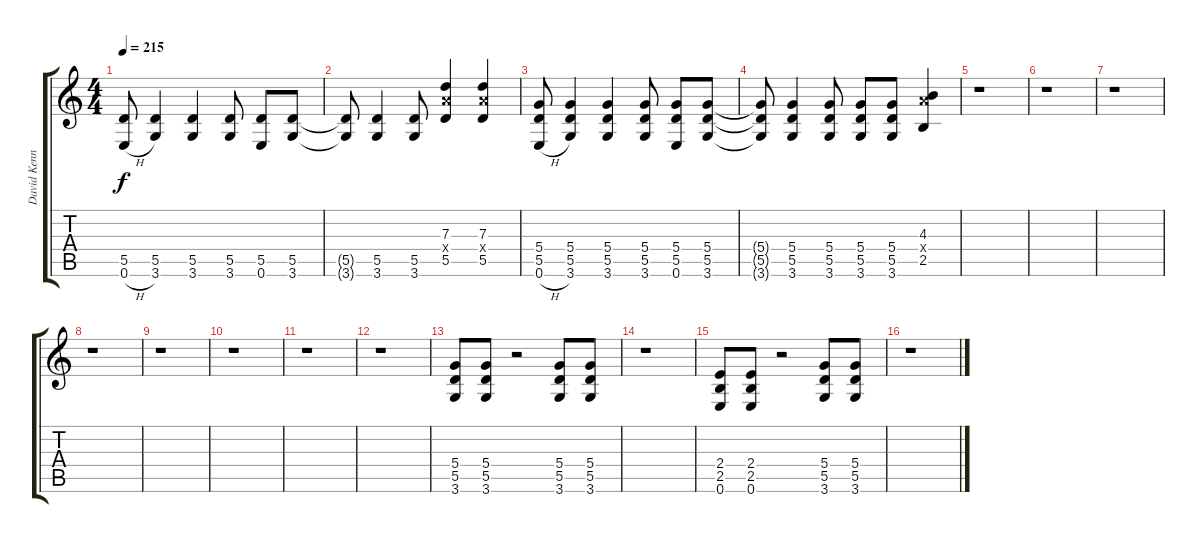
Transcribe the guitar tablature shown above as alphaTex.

\track ("David Kennedy (Guitar)" "David Kenn") {instrument distortionguitar}
\staff {score tabs}
\tuning (E4 B3 G3 D3 A2 E2) {hide}
\ts (4 4)
\tempo 215
\clef g2
\ks c
(5.5 0.6{h}).8{dy f} (5.5 3.6).4 (5.5 3.6).4 (5.5 3.6).8 (5.5 0.6).8 (5.5 3.6).8 |
(5.5{t} 3.6{t}).8 (5.5 3.6).4 (5.5 3.6).8 (7.3 7.4{x} 5.5).4 (7.3 7.4{x} 5.5).4 |
(5.4 5.5 0.6{h}).8 (5.4 5.5 3.6).4 (5.4 5.5 3.6).4 (5.4 5.5 3.6).8 (5.4 5.5 0.6).8 (5.4 5.5 3.6).8 |
(5.4{t} 5.5{t} 3.6{t}).8 (5.4 5.5 3.6).4 (5.4 5.5 3.6).8 (5.4 5.5 3.6).8 (5.4 5.5 3.6).8 (4.3 7.4{x} 2.5).4 |
r.1 |
r.1 |
r.1 |
r.1 |
r.1 |
r.1 |
r.1 |
r.1 |
(5.4 5.5 3.6).8{volume 16 instrument overdrivenguitar} (5.4 5.5 3.6).8 r.2 (5.4 5.5 3.6).8 (5.4 5.5 3.6).8 |
r.1 |
(2.4 2.5 0.6).8 (2.4 2.5 0.6).8 r.2 (5.4 5.5 3.6).8 (5.4 5.5 3.6).8 |
r.1
